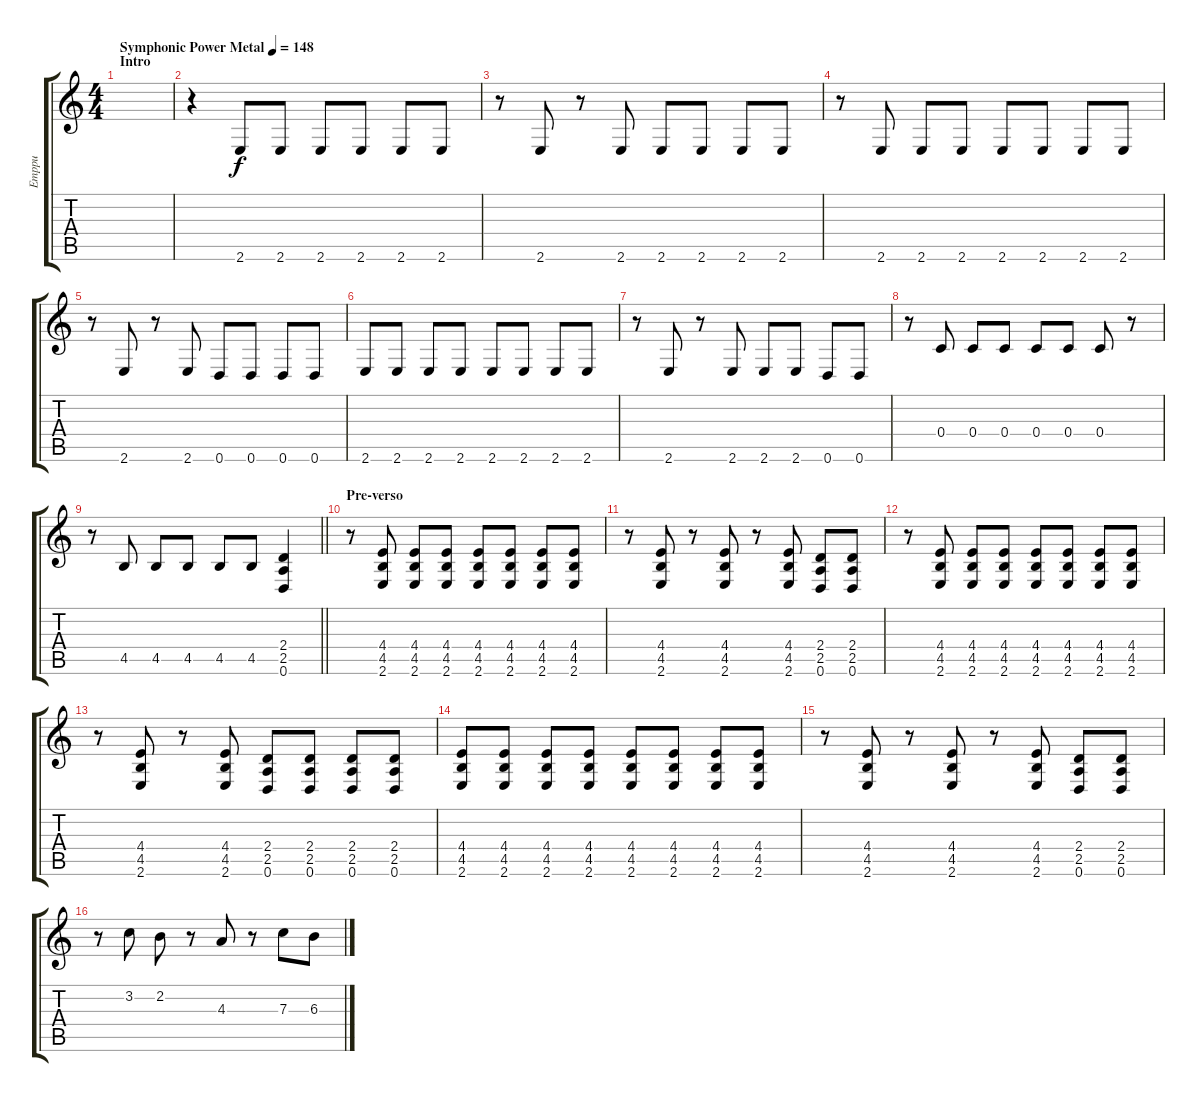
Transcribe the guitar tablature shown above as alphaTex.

\track ("Emppu" "Emppu") {instrument overdrivenguitar}
\staff {score tabs}
\tuning (D4 A3 F3 C3 G2 D2) {hide}
\ts (4 4)
\section ("" "Intro")
\tempo (148 "Symphonic Power Metal")
\clef g2
\ks c
|
r.4 2.6.8 2.6.8 2.6.8 2.6.8 2.6.8 2.6.8 |
r.8 2.6.8 r.8 2.6.8 2.6.8 2.6.8 2.6.8 2.6.8 |
r.8 2.6.8 2.6.8 2.6.8 2.6.8 2.6.8 2.6.8 2.6.8 |
r.8 2.6.8 r.8 2.6.8 0.6.8 0.6.8 0.6.8 0.6.8 |
2.6.8 2.6.8 2.6.8 2.6.8 2.6.8 2.6.8 2.6.8 2.6.8 |
r.8 2.6.8 r.8 2.6.8 2.6.8 2.6.8 0.6.8 0.6.8 |
r.8 0.4.8 0.4.8 0.4.8 0.4.8 0.4.8 0.4.8 r.8 |
\barLineRight lightlight
r.8 4.5.8 4.5.8 4.5.8 4.5.8 4.5.8 (2.4 2.5 0.6).4 |
\section ("" "Pre-verso")
r.8 (4.4 4.5 2.6).8 (4.4 4.5 2.6).8 (4.4 4.5 2.6).8 (4.4 4.5 2.6).8 (4.4 4.5 2.6).8 (4.4 4.5 2.6).8 (4.4 4.5 2.6).8 |
r.8 (4.4 4.5 2.6).8 r.8 (4.4 4.5 2.6).8 r.8 (4.4 4.5 2.6).8 (2.4 2.5 0.6).8 (2.4 2.5 0.6).8 |
r.8 (4.4 4.5 2.6).8 (4.4 4.5 2.6).8 (4.4 4.5 2.6).8 (4.4 4.5 2.6).8 (4.4 4.5 2.6).8 (4.4 4.5 2.6).8 (4.4 4.5 2.6).8 |
r.8 (4.4 4.5 2.6).8 r.8 (4.4 4.5 2.6).8 (2.4 2.5 0.6).8 (2.4 2.5 0.6).8 (2.4 2.5 0.6).8 (2.4 2.5 0.6).8 |
(4.4 4.5 2.6).8 (4.4 4.5 2.6).8 (4.4 4.5 2.6).8 (4.4 4.5 2.6).8 (4.4 4.5 2.6).8 (4.4 4.5 2.6).8 (4.4 4.5 2.6).8 (4.4 4.5 2.6).8 |
r.8 (4.4 4.5 2.6).8 r.8 (4.4 4.5 2.6).8 r.8 (4.4 4.5 2.6).8 (2.4 2.5 0.6).8 (2.4 2.5 0.6).8 |
r.8 3.2.8 2.2.8 r.8 4.3.8 r.8 7.3.8 6.3.8
